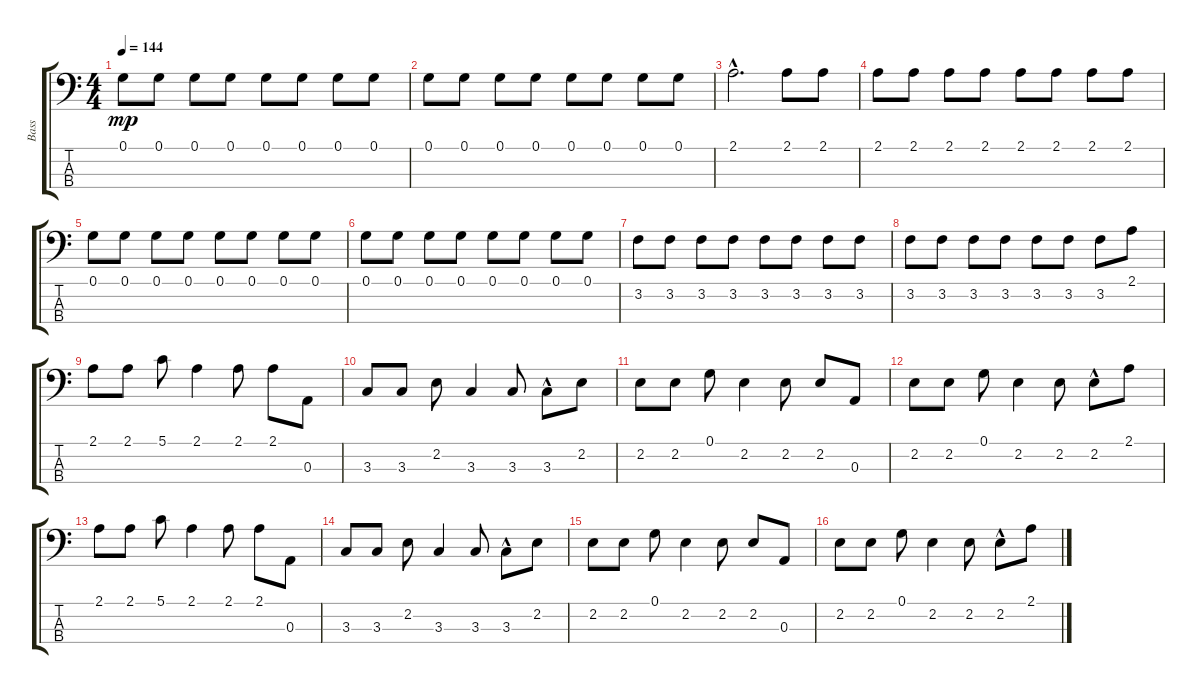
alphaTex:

\track ("Bass " "Bass ") {instrument electricbasspick}
\staff {score tabs}
\tuning (G2 D2 A1 E1) {hide}
\ts (4 4)
\tempo 144
\clef f4
\ks c
0.1.8{dy mp} 0.1.8 0.1.8 0.1.8 0.1.8 0.1.8 0.1.8 0.1.8 |
0.1.8 0.1.8 0.1.8 0.1.8 0.1.8 0.1.8 0.1.8 0.1.8 |
2.1{hac}.2{d} 2.1.8 2.1.8 |
2.1.8 2.1.8 2.1.8 2.1.8 2.1.8 2.1.8 2.1.8 2.1.8 |
0.1.8 0.1.8 0.1.8 0.1.8 0.1.8 0.1.8 0.1.8 0.1.8 |
0.1.8 0.1.8 0.1.8 0.1.8 0.1.8 0.1.8 0.1.8 0.1.8 |
3.2.8 3.2.8 3.2.8 3.2.8 3.2.8 3.2.8 3.2.8 3.2.8 |
3.2.8 3.2.8 3.2.8 3.2.8 3.2.8 3.2.8 3.2.8 2.1.8 |
2.1.8 2.1.8 5.1.8 2.1.4 2.1.8 2.1.8 0.3.8 |
3.3.8 3.3.8 2.2.8 3.3.4 3.3.8 3.3{hac}.8 2.2.8 |
2.2.8 2.2.8 0.1.8 2.2.4 2.2.8 2.2.8 0.3.8 |
2.2.8 2.2.8 0.1.8 2.2.4 2.2.8 2.2{hac}.8 2.1.8 |
2.1.8 2.1.8 5.1.8 2.1.4 2.1.8 2.1.8 0.3.8 |
3.3.8 3.3.8 2.2.8 3.3.4 3.3.8 3.3{hac}.8 2.2.8 |
2.2.8 2.2.8 0.1.8 2.2.4 2.2.8 2.2.8 0.3.8 |
2.2.8 2.2.8 0.1.8 2.2.4 2.2.8 2.2{hac}.8 2.1.8
